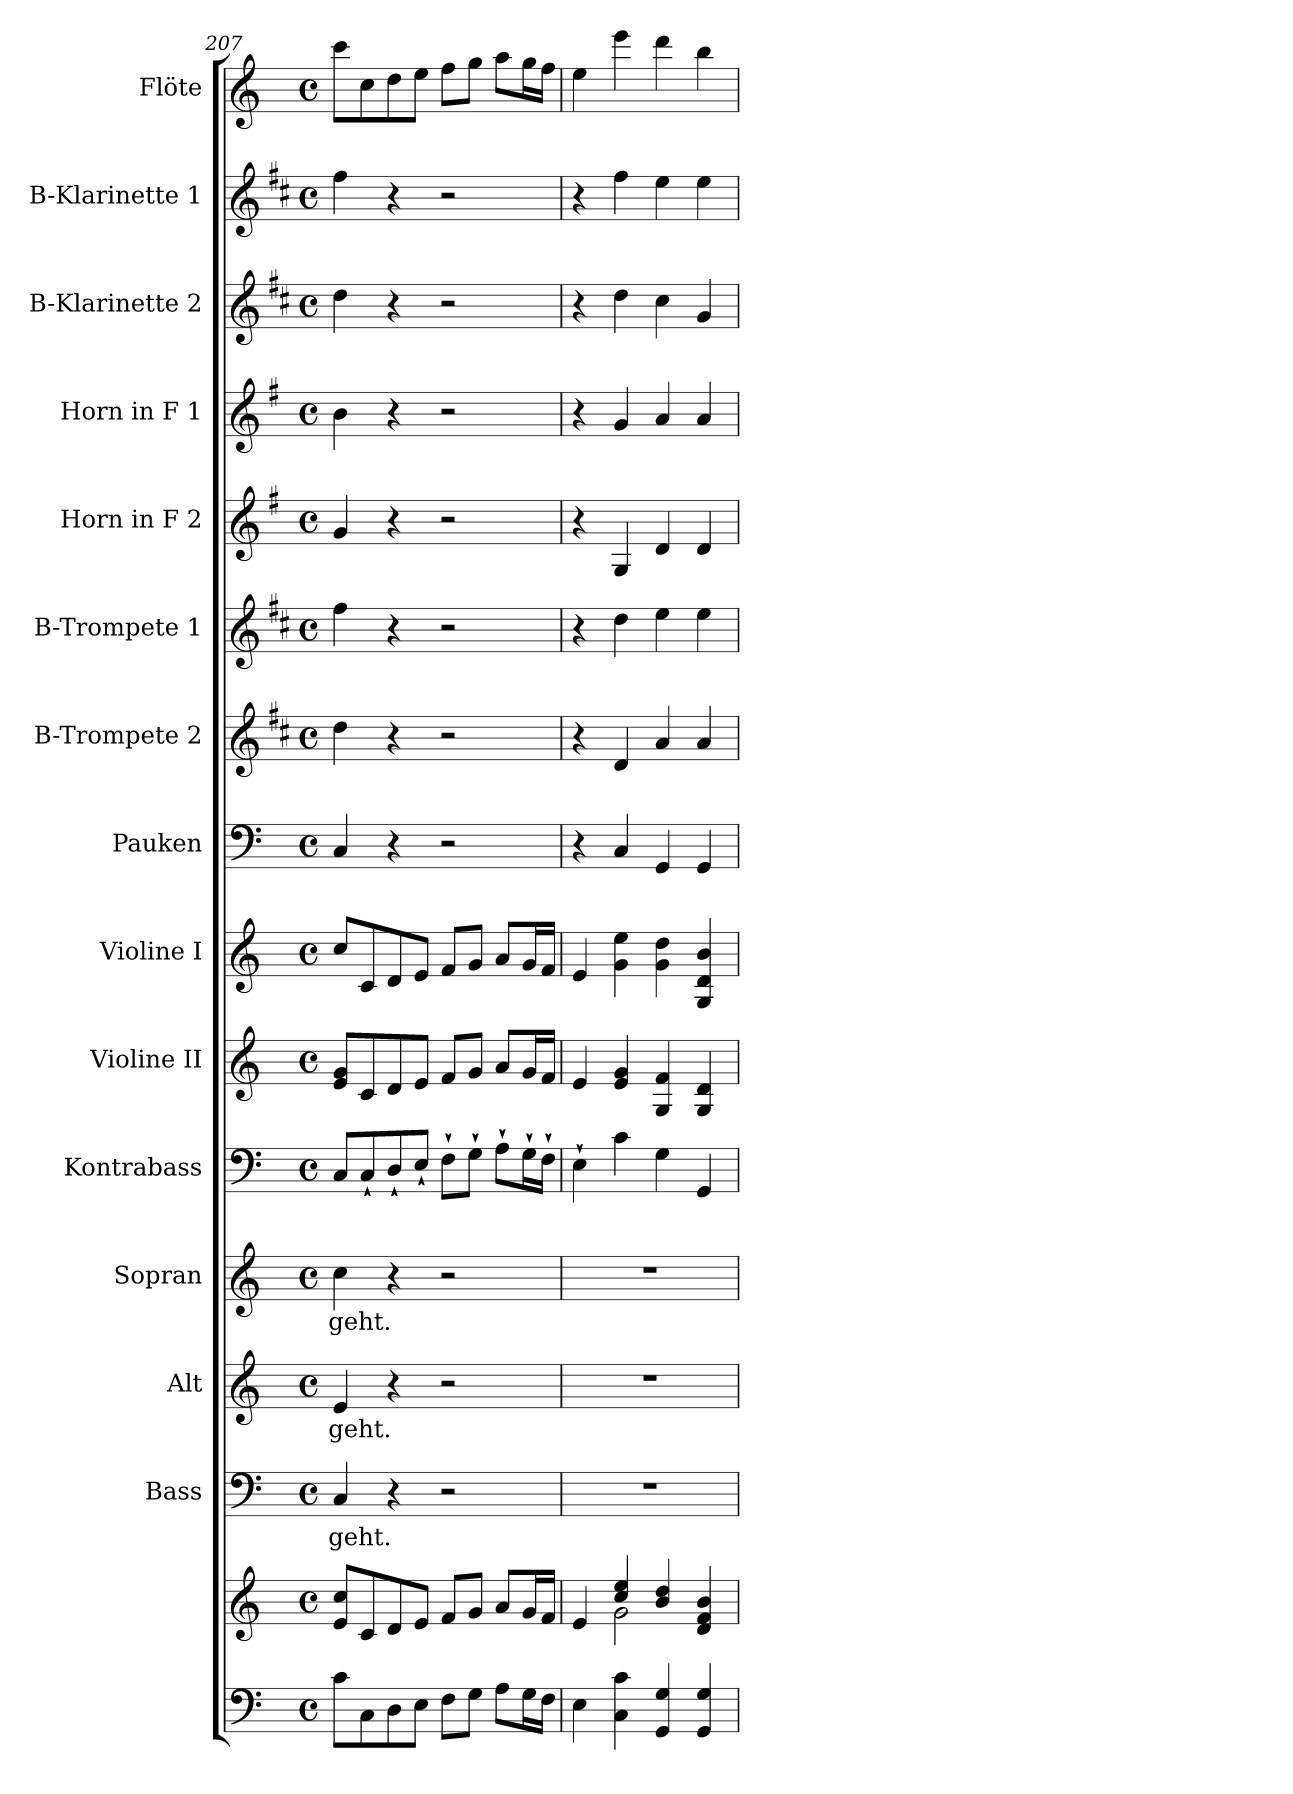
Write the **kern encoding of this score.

**kern	**kern	**kern	**text	**kern	**text	**kern	**text	**kern	**kern	**kern	**kern	**kern	**kern	**kern	**kern	**kern	**kern	**kern
*part15	*part15	*part14	*part14	*part13	*part13	*part12	*part12	*part11	*part10	*part9	*part8	*part7	*part6	*part5	*part4	*part3	*part2	*part1
*staff16	*staff15	*staff14	*staff14	*staff13	*staff13	*staff12	*staff12	*staff11	*staff10	*staff9	*staff8	*staff7	*staff6	*staff5	*staff4	*staff3	*staff2	*staff1
*	*	*I"Bass	*	*I"Alt	*	*I"Sopran	*	*I"Kontrabass	*I"Violine II	*I"Violine I	*I"Pauken	*I"B-Trompete 2	*I"B-Trompete 1	*I"Horn in F 2	*I"Horn in F 1	*I"B-Klarinette 2	*I"B-Klarinette 1	*I"Flöte
*	*	*I'B.	*	*I'A.	*	*I'S.	*	*I'Kb.	*I'Vl. II	*I'Vl. I	*I'Pk.	*I'B Trp. 2	*I'B Trp. 1	*	*	*I'B Kl. 2	*I'B Kl. 1	*I'Fl.
*clefF4	*clefG2	*clefF4	*	*clefG2	*	*clefG2	*	*clefF4	*clefG2	*clefG2	*clefF4	*clefG2	*clefG2	*clefG2	*clefG2	*clefG2	*clefG2	*clefG2
*	*	*	*	*	*	*	*	*ITrd7c12	*	*	*	*ITrd1c2	*ITrd1c2	*ITrd4c7	*ITrd4c7	*ITrd1c2	*ITrd1c2	*
*k[]	*k[]	*k[]	*	*k[]	*	*k[]	*	*k[]	*k[]	*k[]	*k[]	*k[]	*k[]	*k[]	*k[]	*k[]	*k[]	*k[]
*C:	*C:	*C:	*	*C:	*	*C:	*	*C:	*C:	*C:	*C:	*C:	*C:	*C:	*C:	*C:	*C:	*C:
*M4/4	*M4/4	*M4/4	*	*M4/4	*	*M4/4	*	*M4/4	*M4/4	*M4/4	*M4/4	*M4/4	*M4/4	*M4/4	*M4/4	*M4/4	*M4/4	*M4/4
*met(c)	*met(c)	*met(c)	*	*met(c)	*	*met(c)	*	*met(c)	*met(c)	*met(c)	*met(c)	*met(c)	*met(c)	*met(c)	*met(c)	*met(c)	*met(c)	*met(c)
=207	=207	=207	=207	=207	=207	=207	=207	=207	=207	=207	=207	=207	=207	=207	=207	=207	=207	=207
!	!	!	!LO:LY:b	!	!LO:LY:b	!	!LO:LY:b	!	!	!	!	!	!	!	!	!	!	!
8c\L	8e/ 8cc/L	4C/	geht.	4e/	-geht.	4cc\	-geht.	8CC/L	8e/ 8g/L	8cc/L	4C/	4cc\	4ee\	4c/	4e\	4cc\	4ee\	8ccc\L
8C\	8c/	.	.	.	.	.	.	8CC`</	8c/	8c/	.	.	.	.	.	.	.	8cc\
8D\	8d/	4r	.	4r	.	4r	.	8DD`</	8d/	8d/	4r	4r	4r	4r	4r	4r	4r	8dd\
8E\J	8e/J	.	.	.	.	.	.	8EE`</J	8e/J	8e/J	.	.	.	.	.	.	.	8ee\J
8F\L	8f/L	2r	.	2r	.	2r	.	8FF`>\L	8f/L	8f/L	2r	2r	2r	2r	2r	2r	2r	8ff\L
8G\J	8g/J	.	.	.	.	.	.	8GG`>\J	8g/J	8g/J	.	.	.	.	.	.	.	8gg\J
8A\L	8a/L	.	.	.	.	.	.	8AA`>\L	8a/L	8a/L	.	.	.	.	.	.	.	8aa\L
16G\L	16g/L	.	.	.	.	.	.	16GG`>\L	16g/L	16g/L	.	.	.	.	.	.	.	16gg\L
16F\JJ	16f/JJ	.	.	.	.	.	.	16FF`>\JJ	16f/JJ	16f/JJ	.	.	.	.	.	.	.	16ff\JJ
=208	=208	=208	=208	=208	=208	=208	=208	=208	=208	=208	=208	=208	=208	=208	=208	=208	=208	=208
*	*^	*	*	*	*	*	*	*	*	*	*	*	*	*	*	*	*	*
4E\	4e/	4ryy	1r	.	1r	.	1r	.	4EE`>\	4e/	4e/	4r	4r	4r	4r	4r	4r	4r	4ee\
4C\ 4c\	4cc/ 4ee/	2g\	.	.	.	.	.	.	4C\	4e/ 4g/	4g\ 4ee\	4C/	4c/	4cc\	4C/	4c/	4cc\	4ee\	4eee\
4GG/ 4G/	4b/ 4dd/	.	.	.	.	.	.	.	4GG\	4G/ 4f/	4g\ 4dd\	4GG/	4g/	4dd\	4G/	4d/	4b\	4dd\	4ddd\
4GG/ 4G/	4d/ 4f/ 4b/	4ryy	.	.	.	.	.	.	4GGG/	4G/ 4d/	4G/ 4d/ 4b/	4GG/	4g/	4dd\	4G/	4d/	4f/	4dd\	4bb\
*	*v	*v	*	*	*	*	*	*	*	*	*	*	*	*	*	*	*	*	*
=	=	=	=	=	=	=	=	=	=	=	=	=	=	=	=	=	=	=
*-	*-	*-	*-	*-	*-	*-	*-	*-	*-	*-	*-	*-	*-	*-	*-	*-	*-	*-
